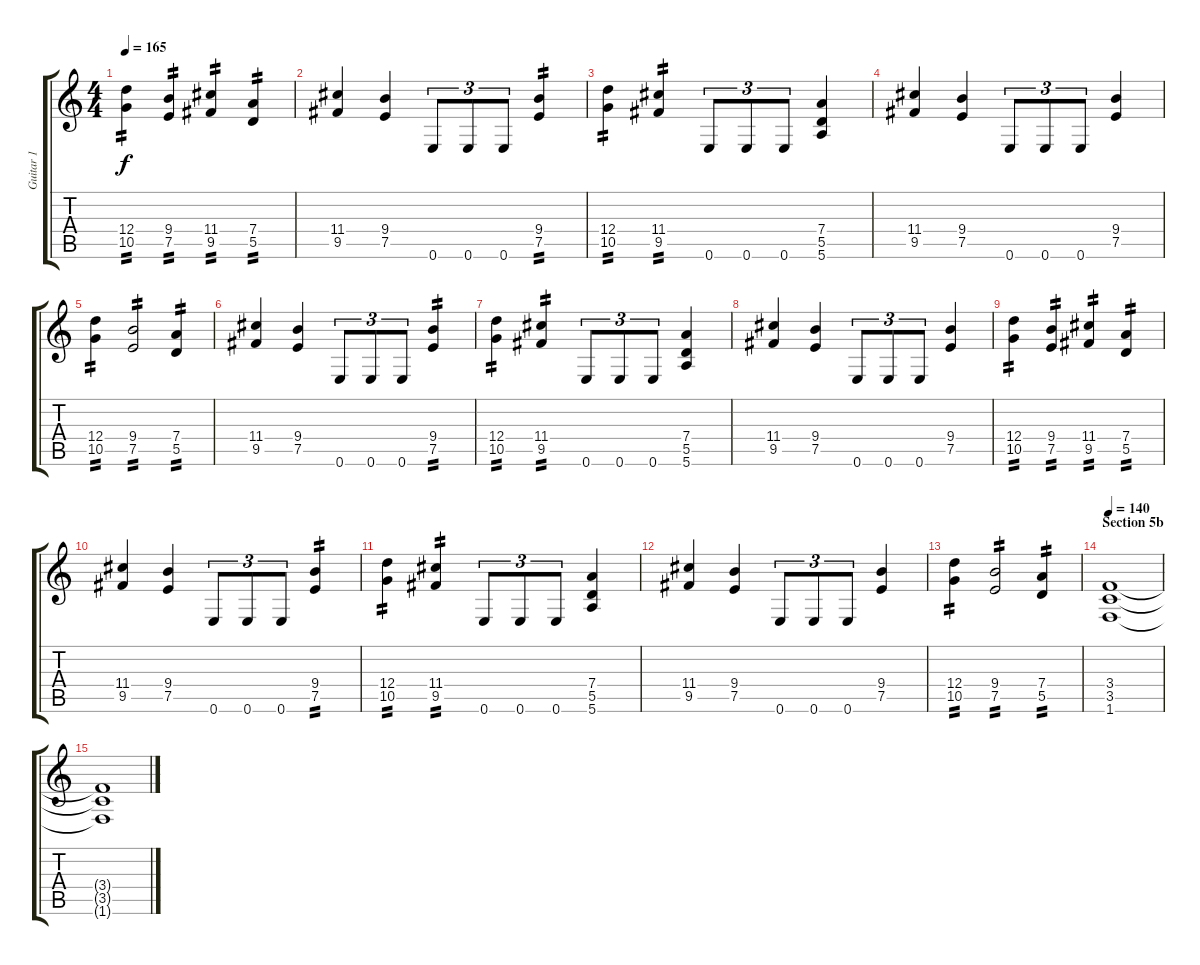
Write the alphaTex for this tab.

\track ("Guitar 1" "Guitar 1") {instrument distortionguitar}
\staff {score tabs}
\tuning (E4 B3 G3 D3 A2 E2) {hide}
\ts (4 4)
\tempo 165
\clef g2
\ks c
(12.4 10.5).4{tp 2 dy f} (9.4 7.5).4{tp 2} (11.4 9.5).4{tp 2} (7.4 5.5).4{tp 2} |
(11.4 9.5).4 (9.4 7.5).4 0.6.8{tu (3 2)} 0.6.8{tu (3 2)} 0.6.8{tu (3 2)} (9.4 7.5).4{tp 2} |
(12.4 10.5).4{tp 2} (11.4 9.5).4{tp 2} 0.6.8{tu (3 2)} 0.6.8{tu (3 2)} 0.6.8{tu (3 2)} (7.4 5.5 5.6).4 |
(11.4 9.5).4 (9.4 7.5).4 0.6.8{tu (3 2)} 0.6.8{tu (3 2)} 0.6.8{tu (3 2)} (9.4 7.5).4 |
(12.4 10.5).4{tp 2} (9.4 7.5).2{tp 2} (7.4 5.5).4{tp 2} |
(11.4 9.5).4 (9.4 7.5).4 0.6.8{tu (3 2)} 0.6.8{tu (3 2)} 0.6.8{tu (3 2)} (9.4 7.5).4{tp 2} |
(12.4 10.5).4{tp 2} (11.4 9.5).4{tp 2} 0.6.8{tu (3 2)} 0.6.8{tu (3 2)} 0.6.8{tu (3 2)} (7.4 5.5 5.6).4 |
(11.4 9.5).4 (9.4 7.5).4 0.6.8{tu (3 2)} 0.6.8{tu (3 2)} 0.6.8{tu (3 2)} (9.4 7.5).4 |
(12.4 10.5).4{tp 2} (9.4 7.5).4{tp 2} (11.4 9.5).4{tp 2} (7.4 5.5).4{tp 2} |
(11.4 9.5).4 (9.4 7.5).4 0.6.8{tu (3 2)} 0.6.8{tu (3 2)} 0.6.8{tu (3 2)} (9.4 7.5).4{tp 2} |
(12.4 10.5).4{tp 2} (11.4 9.5).4{tp 2} 0.6.8{tu (3 2)} 0.6.8{tu (3 2)} 0.6.8{tu (3 2)} (7.4 5.5 5.6).4 |
(11.4 9.5).4 (9.4 7.5).4 0.6.8{tu (3 2)} 0.6.8{tu (3 2)} 0.6.8{tu (3 2)} (9.4 7.5).4 |
(12.4 10.5).4{tp 2} (9.4 7.5).2{tp 2} (7.4 5.5).4{tp 2} |
\section ("" "Section 5b")
\tempo 140
(3.4 3.5 1.6).1{volume 0 instrument distortionguitar} |
(3.4{t} 3.5{t} 1.6{t}).1
